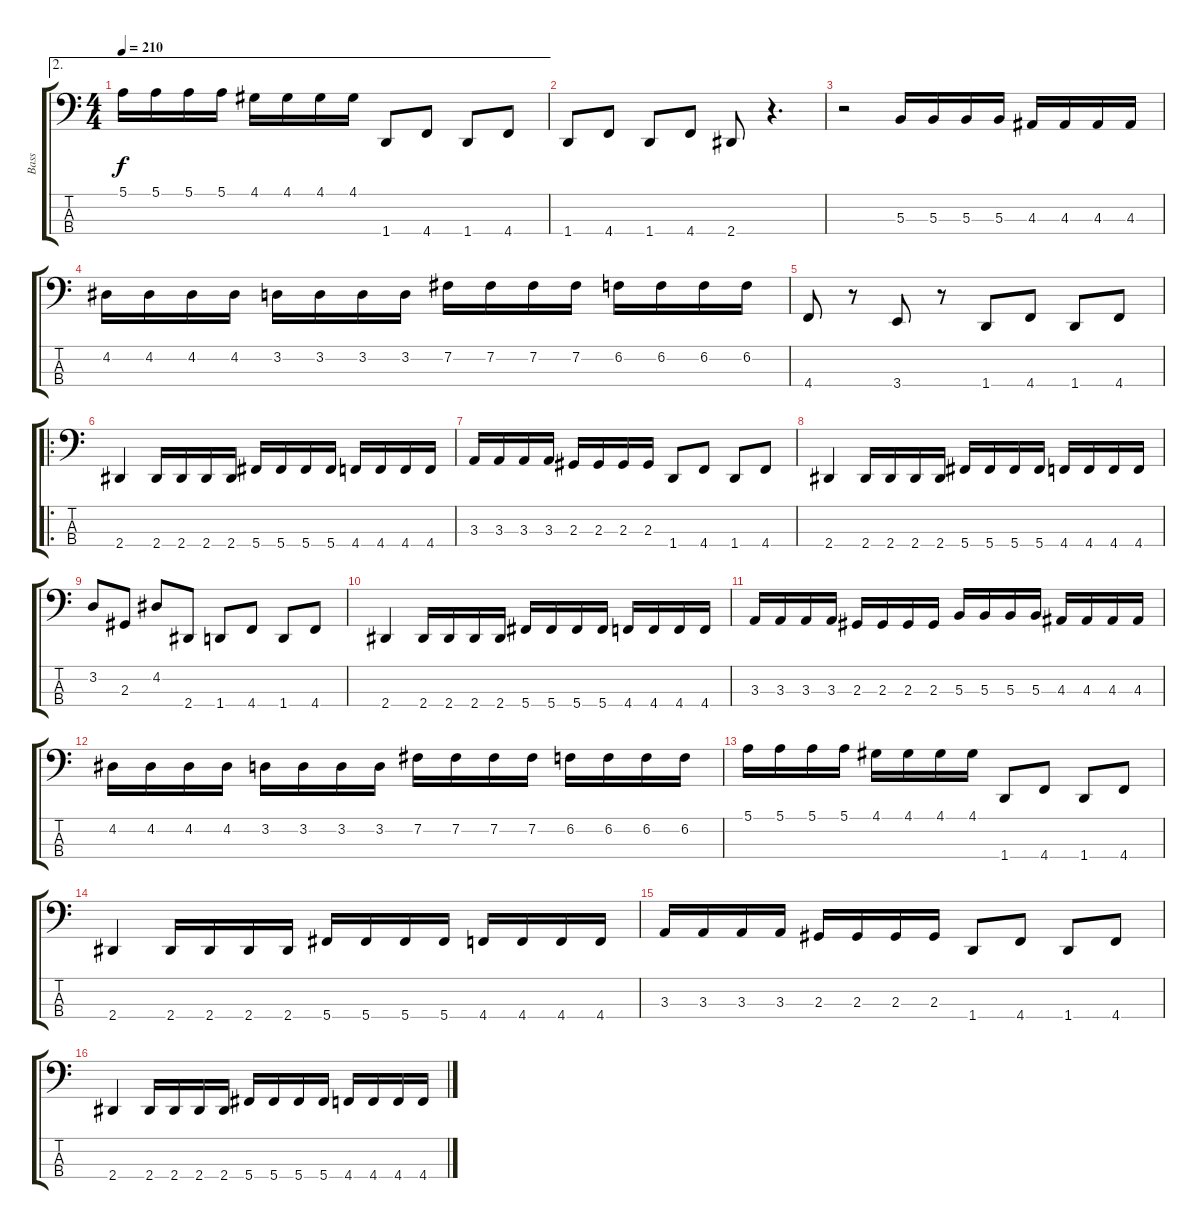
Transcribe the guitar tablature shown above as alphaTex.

\track ("Bass" "Bass") {instrument electricbassfinger}
\staff {score tabs}
\tuning (E2 B1 Gb1 Db1) {hide}
\ae 2
\ts (4 4)
\tempo 210
\clef f4
\ks c
5.1.16{dy f} 5.1.16 5.1.16 5.1.16 4.1.16 4.1.16 4.1.16 4.1.16 1.4.8 4.4.8 1.4.8 4.4.8 |
1.4.8 4.4.8 1.4.8 4.4.8 2.4.8 r.4{d} |
r.2 5.3.16 5.3.16 5.3.16 5.3.16 4.3.16 4.3.16 4.3.16 4.3.16 |
4.2.16 4.2.16 4.2.16 4.2.16 3.2.16 3.2.16 3.2.16 3.2.16 7.2.16 7.2.16 7.2.16 7.2.16 6.2.16 6.2.16 6.2.16 6.2.16 |
4.4.8 r.8 3.4.8 r.8 1.4.8 4.4.8 1.4.8 4.4.8 |
\ro
2.4.4 2.4.16 2.4.16 2.4.16 2.4.16 5.4.16 5.4.16 5.4.16 5.4.16 4.4.16 4.4.16 4.4.16 4.4.16 |
3.3.16 3.3.16 3.3.16 3.3.16 2.3.16 2.3.16 2.3.16 2.3.16 1.4.8 4.4.8 1.4.8 4.4.8 |
2.4.4 2.4.16 2.4.16 2.4.16 2.4.16 5.4.16 5.4.16 5.4.16 5.4.16 4.4.16 4.4.16 4.4.16 4.4.16 |
3.2.8 2.3.8 4.2.8 2.4.8 1.4.8 4.4.8 1.4.8 4.4.8 |
2.4.4 2.4.16 2.4.16 2.4.16 2.4.16 5.4.16 5.4.16 5.4.16 5.4.16 4.4.16 4.4.16 4.4.16 4.4.16 |
3.3.16 3.3.16 3.3.16 3.3.16 2.3.16 2.3.16 2.3.16 2.3.16 5.3.16 5.3.16 5.3.16 5.3.16 4.3.16 4.3.16 4.3.16 4.3.16 |
4.2.16 4.2.16 4.2.16 4.2.16 3.2.16 3.2.16 3.2.16 3.2.16 7.2.16 7.2.16 7.2.16 7.2.16 6.2.16 6.2.16 6.2.16 6.2.16 |
5.1.16 5.1.16 5.1.16 5.1.16 4.1.16 4.1.16 4.1.16 4.1.16 1.4.8 4.4.8 1.4.8 4.4.8 |
2.4.4 2.4.16 2.4.16 2.4.16 2.4.16 5.4.16 5.4.16 5.4.16 5.4.16 4.4.16 4.4.16 4.4.16 4.4.16 |
3.3.16 3.3.16 3.3.16 3.3.16 2.3.16 2.3.16 2.3.16 2.3.16 1.4.8 4.4.8 1.4.8 4.4.8 |
2.4.4 2.4.16 2.4.16 2.4.16 2.4.16 5.4.16 5.4.16 5.4.16 5.4.16 4.4.16 4.4.16 4.4.16 4.4.16
